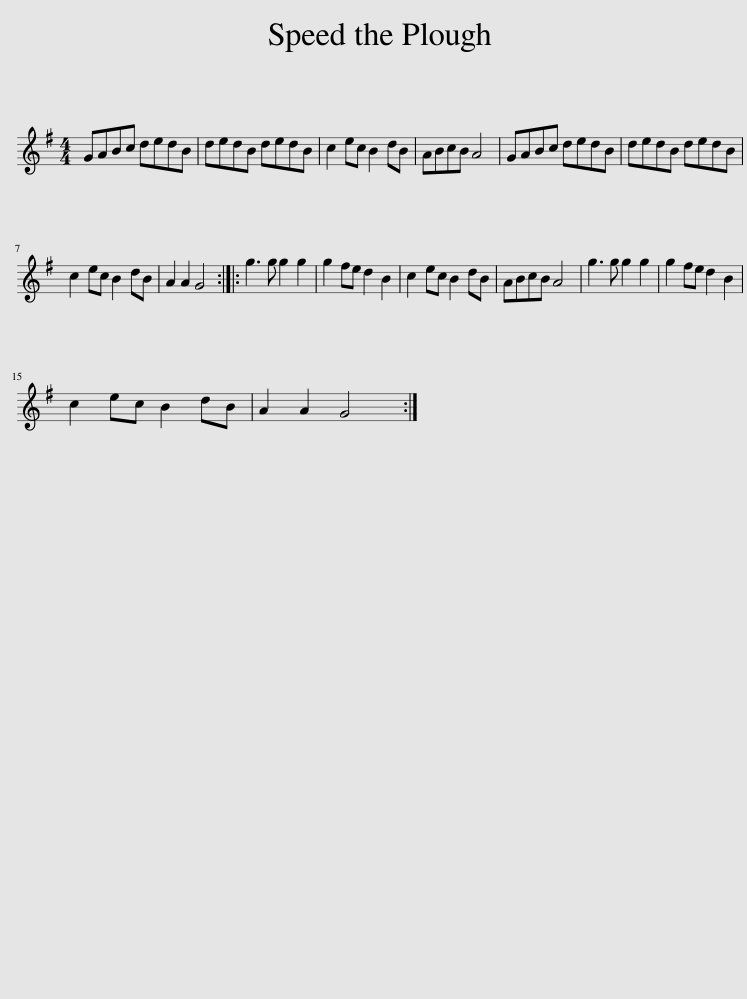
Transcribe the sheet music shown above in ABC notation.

X:1
L:1/8
M:4/4
I:linebreak $
K:G
V:1 treble
V:1
 GABc dedB | dedB dedB | c2 ec B2 dB | ABcB A4 | GABc dedB | %5
 dedB dedB |$ c2 ec B2 dB | A2 A2 G4 :: g3 g g2 g2 | g2 fe d2 B2 | %10
 c2 ec B2 dB | ABcB A4 | g3 g g2 g2 | g2 fe d2 B2 |$ c2 ec B2 dB | %15
 A2 A2 G4 :| %16
